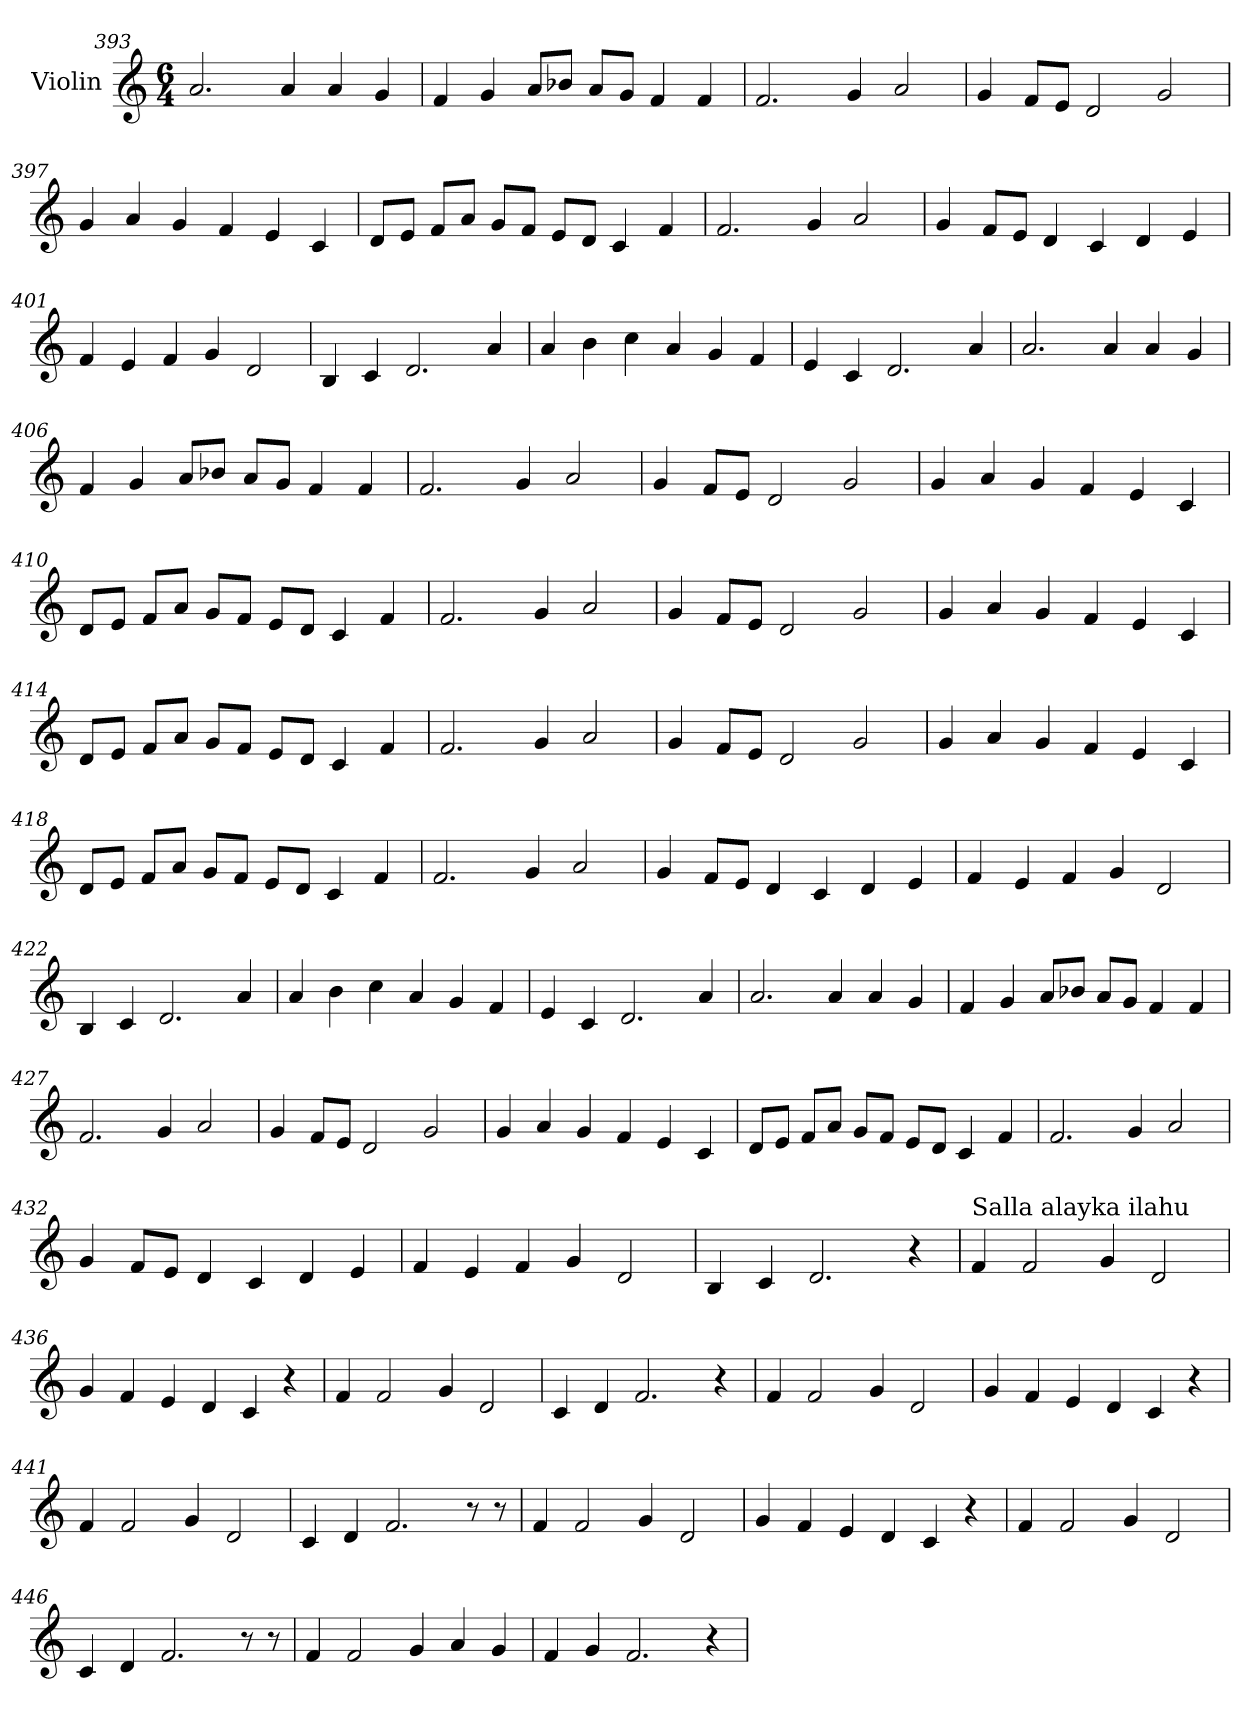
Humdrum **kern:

**kern
*part1
*staff1
*I"Violin
*clefG2
*k[]
*C:
*M6/4
=393
2.a/
4a/
4a/
4g/
!!LO:PB:g=z
=394
4f/
4g/
8a/L
8b-X/J
8a/L
8g/J
4f/
4f/
=395
2.f/
4g/
2a/
!!LO:PB:g=z
=396
4g/
8f/L
8e/J
2d/
2g/
=397
4g/
4a/
4g/
4f/
4e/
4c/
!!LO:PB:g=z
=398
8d/L
8e/J
8f/L
8a/J
8g/L
8f/J
8e/L
8d/J
4c/
4f/
=399
2.f/
4g/
2a/
!!LO:PB:g=z
=400
4g/
8f/L
8e/J
4d/
4c/
4d/
4e/
=401
4f/
4e/
4f/
4g/
2d/
!!LO:PB:g=z
=402
4B/
4c/
2.d/
4a/
=403
4a/
4b\
4cc\
4a/
4g/
4f/
!!LO:PB:g=z
=404
4e/
4c/
2.d/
4a/
=405
2.a/
4a/
4a/
4g/
!!LO:PB:g=z
=406
4f/
4g/
8a/L
8b-X/J
8a/L
8g/J
4f/
4f/
=407
2.f/
4g/
2a/
!!LO:PB:g=z
=408
4g/
8f/L
8e/J
2d/
2g/
=409
4g/
4a/
4g/
4f/
4e/
4c/
=410
8d/L
8e/J
8f/L
8a/J
8g/L
8f/J
8e/L
8d/J
4c/
4f/
=411
2.f/
4g/
2a/
!!LO:PB:g=z
=412
4g/
8f/L
8e/J
2d/
2g/
=413
4g/
4a/
4g/
4f/
4e/
4c/
!!LO:PB:g=z
=414
8d/L
8e/J
8f/L
8a/J
8g/L
8f/J
8e/L
8d/J
4c/
4f/
=415
2.f/
4g/
2a/
!!LO:PB:g=z
=416
4g/
8f/L
8e/J
2d/
2g/
=417
4g/
4a/
4g/
4f/
4e/
4c/
!!LO:PB:g=z
=418
8d/L
8e/J
8f/L
8a/J
8g/L
8f/J
8e/L
8d/J
4c/
4f/
=419
2.f/
4g/
2a/
!!LO:PB:g=z
=420
4g/
8f/L
8e/J
4d/
4c/
4d/
4e/
=421
4f/
4e/
4f/
4g/
2d/
!!LO:PB:g=z
=422
4B/
4c/
2.d/
4a/
=423
4a/
4b\
4cc\
4a/
4g/
4f/
!!LO:PB:g=z
=424
4e/
4c/
2.d/
4a/
=425
2.a/
4a/
4a/
4g/
!!LO:PB:g=z
=426
4f/
4g/
8a/L
8b-X/J
8a/L
8g/J
4f/
4f/
=427
2.f/
4g/
2a/
!!LO:PB:g=z
=428
4g/
8f/L
8e/J
2d/
2g/
=429
4g/
4a/
4g/
4f/
4e/
4c/
!!LO:PB:g=z
=430
8d/L
8e/J
8f/L
8a/J
8g/L
8f/J
8e/L
8d/J
4c/
4f/
=431
2.f/
4g/
2a/
!!LO:PB:g=z
=432
4g/
8f/L
8e/J
4d/
4c/
4d/
4e/
=433
4f/
4e/
4f/
4g/
2d/
!!LO:PB:g=z
=434
4B/
4c/
2.d/
4r
=435
*MM120
!LO:TX:a:t=Salla alayka ilahu
4f/
2f/
4g/
2d/
!!LO:PB:g=z
=436
4g/
4f/
4e/
4d/
4c/
4r
=437
4f/
2f/
4g/
2d/
!!LO:PB:g=z
=438
4c/
4d/
2.f/
4r
=439
4f/
2f/
4g/
2d/
!!LO:PB:g=z
=440
4g/
4f/
4e/
4d/
4c/
4r
=441
4f/
2f/
4g/
2d/
=442
4c/
4d/
2.f/
8r
8r
=443
4f/
2f/
4g/
2d/
!!LO:PB:g=z
=444
4g/
4f/
4e/
4d/
4c/
4r
=445
4f/
2f/
4g/
2d/
!!LO:PB:g=z
=446
4c/
4d/
2.f/
8r
8r
=447
4f/
2f/
4g/
4a/
4g/
!!LO:PB:g=z
=448
4f/
4g/
2.f/
4r
=
*-
